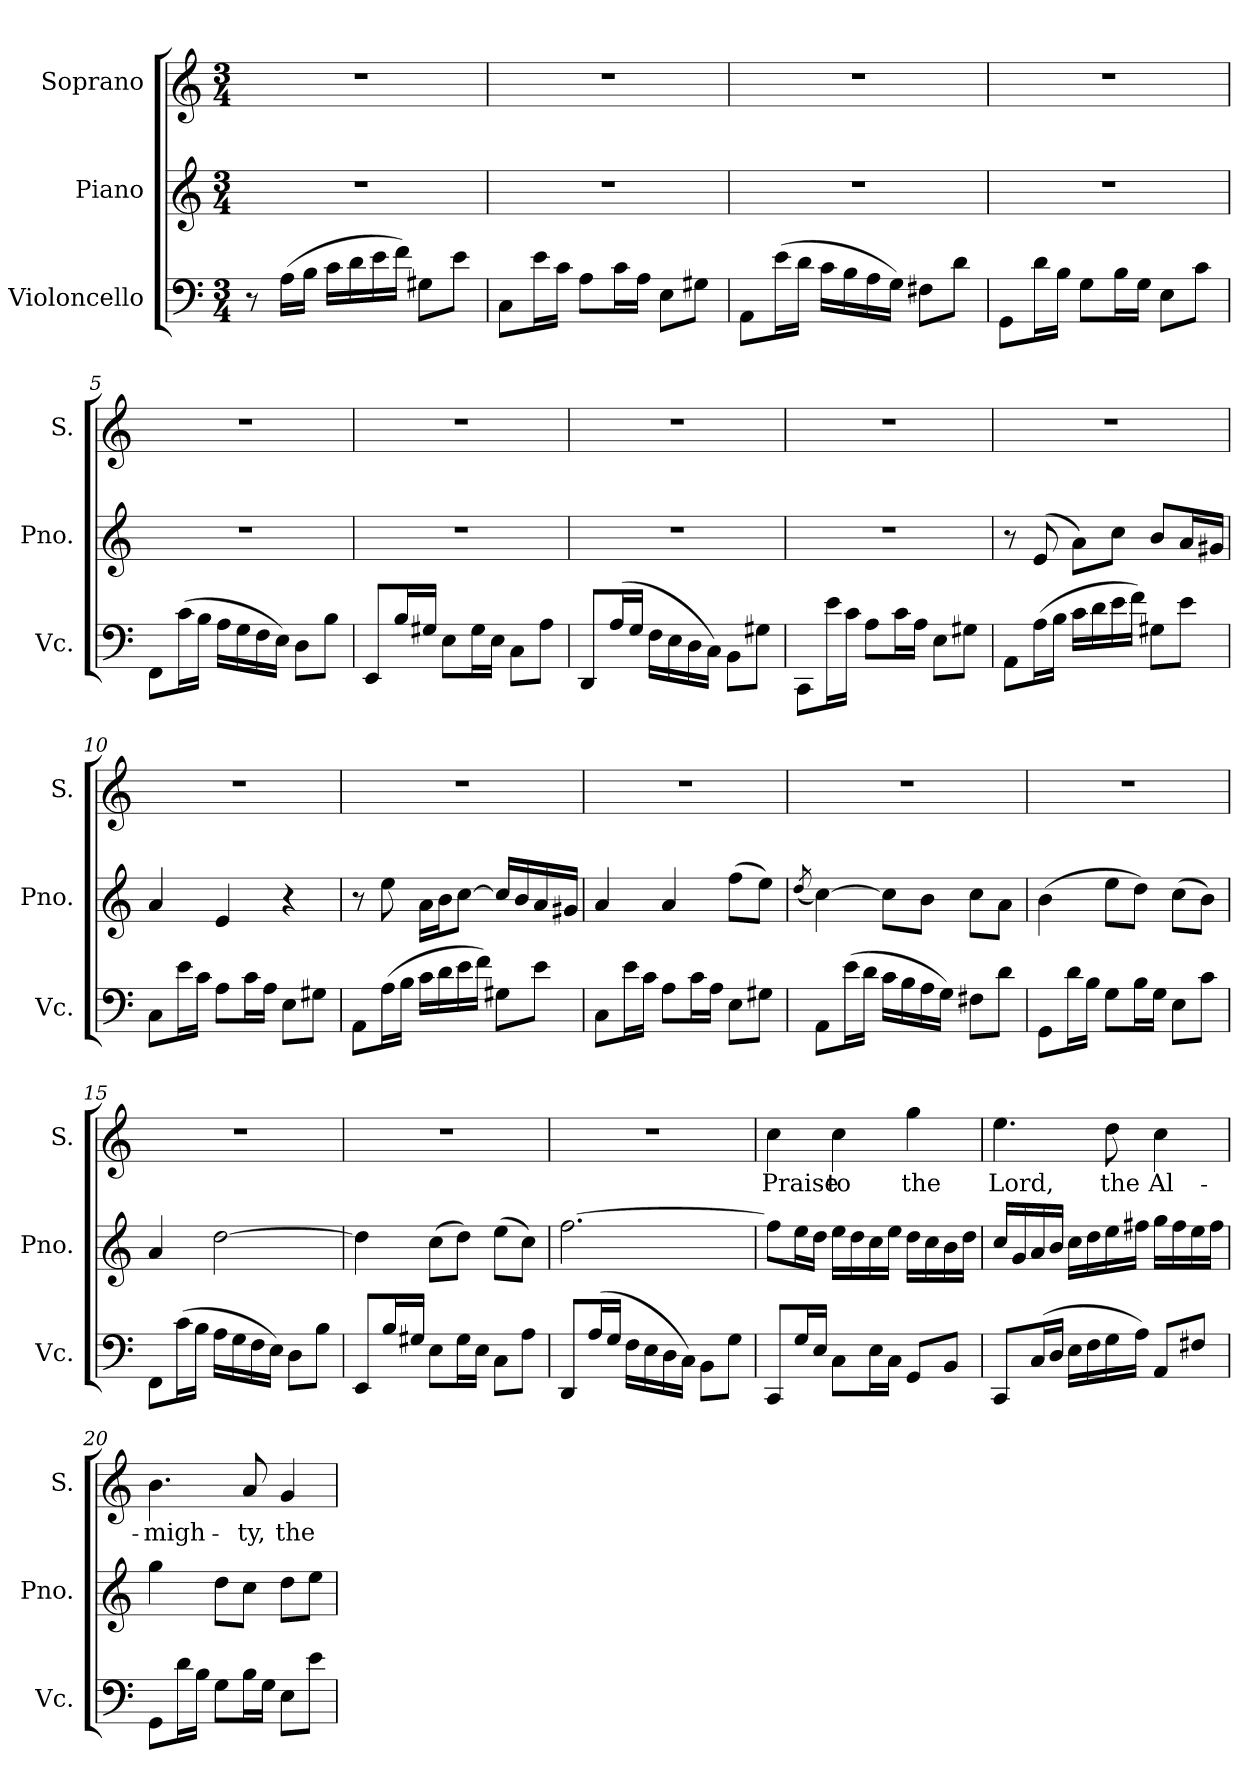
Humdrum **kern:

**kern	**kern	**kern	**text
*part3	*part2	*part1	*part1
*staff3	*staff2	*staff1	*staff1
*I"Violoncello	*I"Piano	*I"Soprano	*
*I'Vc.	*I'Pno.	*I'S.	*
*clefF4	*clefG2	*clefG2	*
*k[]	*k[]	*k[]	*
*M3/4	*M3/4	*M3/4	*
*MM84	*MM84	*MM84	*
=1	=1	=1	=1
8r	2.r	2.r	.
(>16A\LL	.	.	.
16B\JJ	.	.	.
16c\LL	.	.	.
16d\	.	.	.
16e\	.	.	.
16f\JJ)	.	.	.
8G#X\L	.	.	.
8e\J	.	.	.
=2	=2	=2	=2
8C\L	2.r	2.r	.
16e\L	.	.	.
16c\JJ	.	.	.
8A\L	.	.	.
16c\L	.	.	.
16A\JJ	.	.	.
8E\L	.	.	.
8G#X\J	.	.	.
=3	=3	=3	=3
8AA\L	2.r	2.r	.
(>16e\L	.	.	.
16d\JJ	.	.	.
16c\LL	.	.	.
16B\	.	.	.
16A\	.	.	.
16G\JJ)	.	.	.
8F#X\L	.	.	.
8d\J	.	.	.
=4	=4	=4	=4
8GG\L	2.r	2.r	.
16d\L	.	.	.
16B\JJ	.	.	.
8G\L	.	.	.
16B\L	.	.	.
16G\JJ	.	.	.
8E\L	.	.	.
8c\J	.	.	.
=5	=5	=5	=5
8FF\L	2.r	2.r	.
(>16c\L	.	.	.
16B\JJ	.	.	.
16A\LL	.	.	.
16G\	.	.	.
16F\	.	.	.
16E\JJ)	.	.	.
8D\L	.	.	.
8B\J	.	.	.
=6	=6	=6	=6
8EE/L	2.r	2.r	.
16B/L	.	.	.
16G#X/JJ	.	.	.
8E\L	.	.	.
16G#\L	.	.	.
16E\JJ	.	.	.
8C\L	.	.	.
8A\J	.	.	.
=7	=7	=7	=7
8DD/L	2.r	2.r	.
(>16A/L	.	.	.
16G/JJ	.	.	.
16F\LL	.	.	.
16E\	.	.	.
16D\	.	.	.
16C\JJ)	.	.	.
8BB\L	.	.	.
8G#X\J	.	.	.
=8	=8	=8	=8
8CC\L	2.r	2.r	.
16e\L	.	.	.
16c\JJ	.	.	.
8A\L	.	.	.
16c\L	.	.	.
16A\JJ	.	.	.
8E\L	.	.	.
8G#X\J	.	.	.
=9	=9	=9	=9
8AA\L	8r	2.r	.
(>16A\L	(>8e/	.	.
16B\JJ	.	.	.
16c\LL	8a\L)	.	.
16d\	.	.	.
16e\	8cc\J	.	.
16f\JJ)	.	.	.
8G#X\L	8b/L	.	.
8e\J	16a/L	.	.
.	16g#X/JJ	.	.
=10	=10	=10	=10
8C\L	4a/	2.r	.
16e\L	.	.	.
16c\JJ	.	.	.
8A\L	4e/	.	.
16c\L	.	.	.
16A\JJ	.	.	.
8E\L	4r	.	.
8G#X\J	.	.	.
=11	=11	=11	=11
8AA\L	8r	2.r	.
(>16A\L	8ee\	.	.
16B\JJ	.	.	.
16c\LL	16a\LL	.	.
16d\	16b\J	.	.
16e\	[8cc\J	.	.
16f\JJ)	.	.	.
8G#X\L	16cc/LL]	.	.
.	16b/	.	.
8e\J	16a/	.	.
.	16g#X/JJ	.	.
=12	=12	=12	=12
8C\L	4a/	2.r	.
16e\L	.	.	.
16c\JJ	.	.	.
8A\L	4a/	.	.
16c\L	.	.	.
16A\JJ	.	.	.
8E\L	(>8ff\L	.	.
8G#X\J	8ee\J)	.	.
=13	=13	=13	=13
.	(<8qdd/	.	.
8AA\L	[4cc\)	2.r	.
(>16e\L	.	.	.
16d\JJ	.	.	.
16c\LL	8cc\L]	.	.
16B\	.	.	.
16A\	8b\J	.	.
16G\JJ)	.	.	.
8F#X\L	8cc\L	.	.
8d\J	8a\J	.	.
=14	=14	=14	=14
8GG\L	(>4b\	2.r	.
16d\L	.	.	.
16B\JJ	.	.	.
8G\L	8ee\L	.	.
16B\L	8dd\J)	.	.
16G\JJ	.	.	.
8E\L	(>8cc\L	.	.
8c\J	8b\J)	.	.
=15	=15	=15	=15
8FF\L	4a/	2.r	.
(>16c\L	.	.	.
16B\JJ	.	.	.
16A\LL	[2dd\	.	.
16G\	.	.	.
16F\	.	.	.
16E\JJ)	.	.	.
8D\L	.	.	.
8B\J	.	.	.
=16	=16	=16	=16
8EE/L	4dd\]	2.r	.
16B/L	.	.	.
16G#X/JJ	.	.	.
8E\L	(>8cc\L	.	.
16G#\L	8dd\J)	.	.
16E\JJ	.	.	.
8C\L	(>8ee\L	.	.
8A\J	8cc\J)	.	.
=17	=17	=17	=17
8DD/L	[2.ff\	2.r	.
(>16A/L	.	.	.
16G/JJ	.	.	.
16F\LL	.	.	.
16E\	.	.	.
16D\	.	.	.
16C\JJ)	.	.	.
8BB\L	.	.	.
8G\J	.	.	.
=18	=18	=18	=18
!	!	!	!LO:LY:b
8CC/L	8ff\L]	4cc\	Praise
16G/L	16ee\L	.	.
16E/JJ	16dd\JJ	.	.
!	!	!	!LO:LY:b
8C\L	16ee\LL	4cc\	to
.	16dd\	.	.
16E\L	16cc\	.	.
16C\JJ	16ee\JJ	.	.
!	!	!	!LO:LY:b
8GG/L	16dd\LL	4gg\	the
.	16cc\	.	.
8BB/J	16b\	.	.
.	16dd\JJ	.	.
=19	=19	=19	=19
!	!	!	!LO:LY:b
8CC/L	16cc/LL	4.ee\	Lord,
.	16g/	.	.
(>16C/L	16a/	.	.
16D/JJ	16b/JJ	.	.
16E\LL	16cc\LL	.	.
16F\	16dd\	.	.
!	!	!	!LO:LY:b
16G\	16ee\	8dd\	the
16A\JJ)	16ff#X\JJ	.	.
!	!	!	!LO:LY:b
8AA/L	16gg\LL	4cc\	Al-
.	16ff#\	.	.
8F#X/J	16ee\	.	.
.	16ff#\JJ	.	.
=20	=20	=20	=20
!	!	!	!LO:LY:b
8GG\L	4gg\	4.b\	-migh-
16d\L	.	.	.
16B\JJ	.	.	.
8G\L	8dd\L	.	.
!	!	!	!LO:LY:b
16B\L	8cc\J	8a/	-ty,
16G\JJ	.	.	.
!	!	!	!LO:LY:b
8E\L	8dd\L	4g/	the
8e\J	8ee\J	.	.
=	=	=	=
*-	*-	*-	*-
